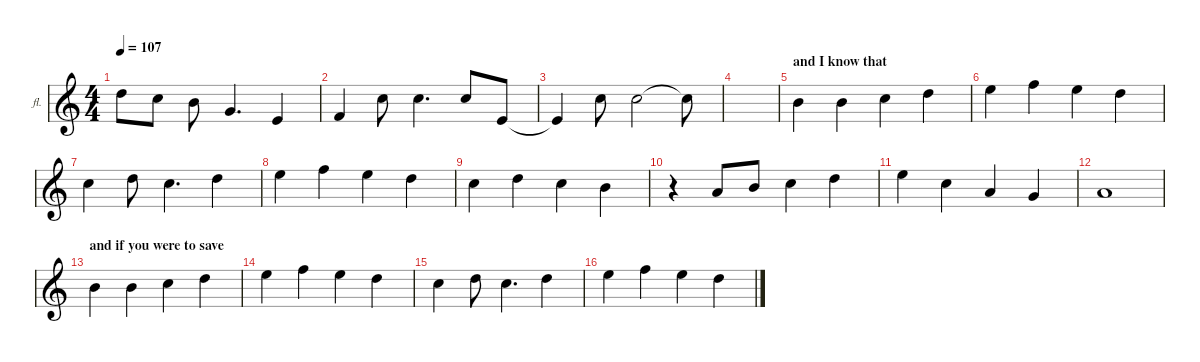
\defaultSystemsLayout 4
\hideDynamics
\bracketExtendMode nobrackets
\firstSystemTrackNameOrientation horizontal
\otherSystemsTrackNameOrientation horizontal
\track ("Flute" "fl.") {solo instrument flute}
\staff {score}
\tuning (E4 B3 G3 D3 A2 E2)
\ts (4 4)
\tempo 107
\clef g2
\ks aminor
10.1.8{dy f beam Down} 8.1.8{beam Down} 7.1.8{beam Down} 3.1.4{d beam Up} 5.2.4{beam Up} |
1.1.4{beam Up} 8.1.8{beam Down} 8.1.4{d beam Down} 8.1.8{beam Up} 0.1.8{beam Up} |
0.1{t}.4{beam Up} 8.1.8{beam Down} 8.1.2{beam Down} 8.1{t}.8{beam Down} |
|
\section ("" "and I know that")
7.1.4{beam Down} 7.1.4{beam Down} 8.1.4{beam Down} 15.2.4{beam Down} |
12.1.4{dy mf beam Down} 13.1.4{beam Down} 12.1.4{beam Down} 10.1.4{beam Down} |
8.1.4{beam Down} 10.1.8{beam Down} 8.1.4{d beam Down} 10.1.4{beam Down} |
12.1.4{beam Down} 13.1.4{beam Down} 12.1.4{beam Down} 10.1.4{beam Down} |
8.1.4{beam Down} 10.1.4{beam Down} 8.1.4{beam Down} 7.1.4{beam Down} |
r.4{beam Down} 5.1.8{beam Up} 7.1.8{beam Up} 8.1.4{beam Down} 10.1.4{beam Down} |
12.1.4{beam Down} 8.1.4{beam Down} 5.1.4{beam Up} 8.2.4{beam Up} |
10.2.1{beam Up} |
\section ("" "and if you were to save")
7.1.4{dy f beam Down} 7.1.4{beam Down} 8.1.4{beam Down} 15.2.4{beam Down} |
12.1.4{dy mf beam Down} 13.1.4{beam Down} 12.1.4{beam Down} 10.1.4{beam Down} |
8.1.4{beam Down} 10.1.8{beam Down} 8.1.4{d beam Down} 10.1.4{beam Down} |
12.1.4{beam Down} 13.1.4{beam Down} 12.1.4{beam Down} 10.1.4{beam Down}
